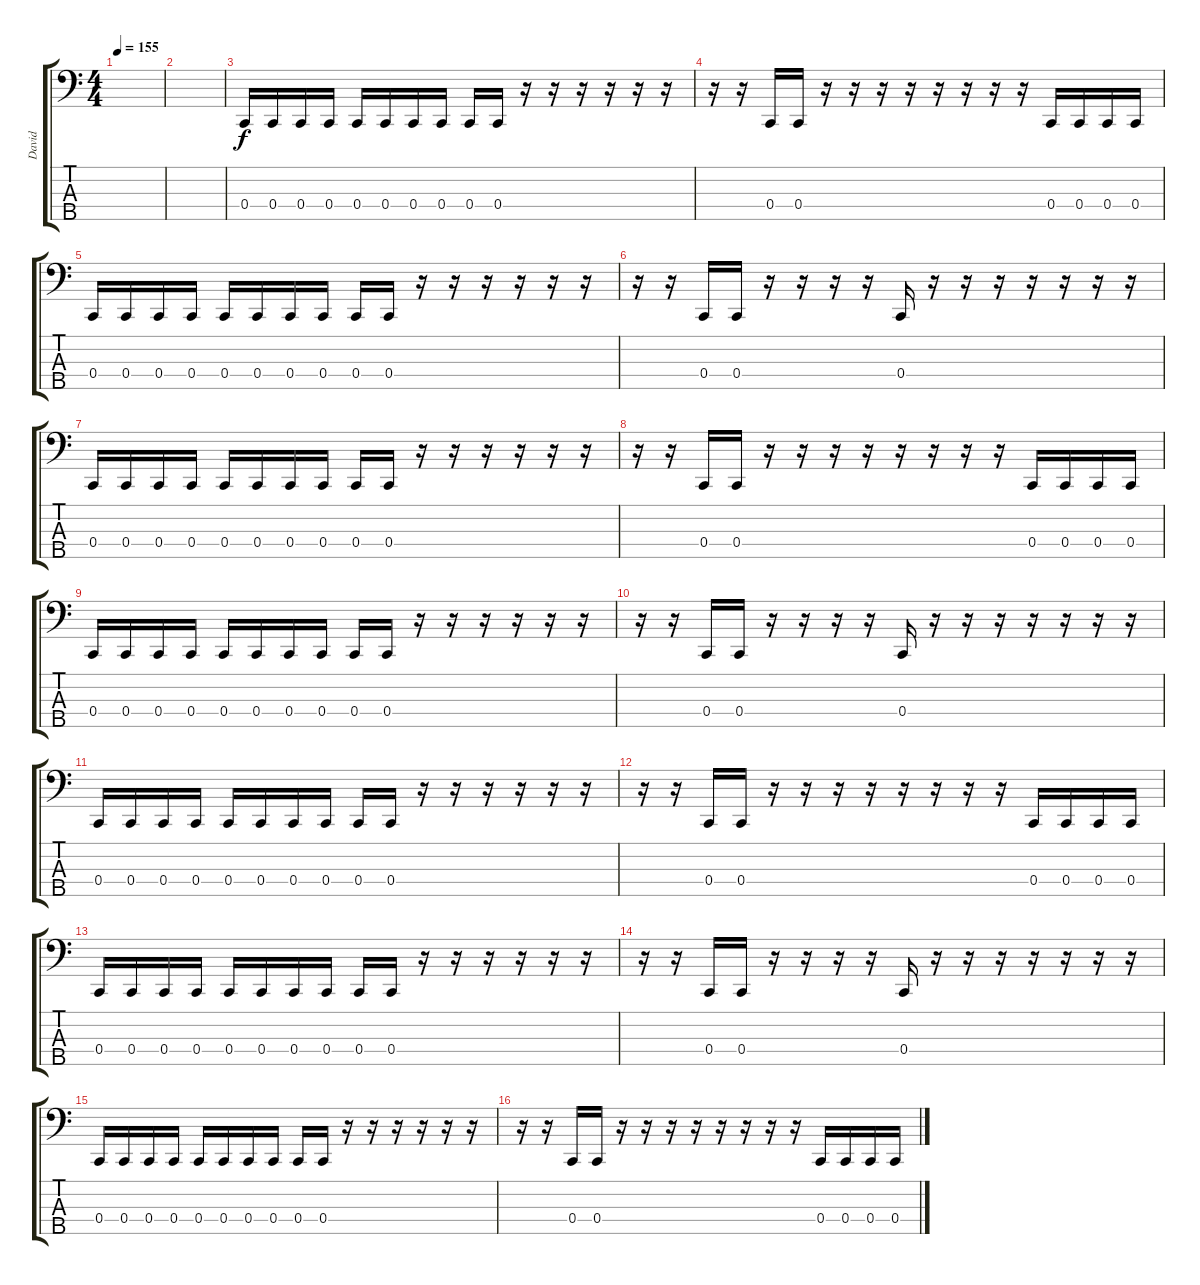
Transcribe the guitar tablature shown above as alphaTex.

\track ("David" "David") {instrument electricbasspick}
\staff {score tabs}
\tuning (F2 C2 G1 C1 A0) {hide}
\ts (4 4)
\tempo 155
\clef f4
\ks c
|
|
0.4.16 0.4.16 0.4.16 0.4.16 0.4.16 0.4.16 0.4.16 0.4.16 0.4.16 0.4.16 r.16 r.16 r.16 r.16 r.16 r.16 |
r.16 r.16 0.4.16 0.4.16 r.16 r.16 r.16 r.16 r.16 r.16 r.16 r.16 0.4.16 0.4.16 0.4.16 0.4.16 |
0.4.16 0.4.16 0.4.16 0.4.16 0.4.16 0.4.16 0.4.16 0.4.16 0.4.16 0.4.16 r.16 r.16 r.16 r.16 r.16 r.16 |
r.16 r.16 0.4.16 0.4.16 r.16 r.16 r.16 r.16 0.4.16 r.16 r.16 r.16 r.16 r.16 r.16 r.16 |
0.4.16 0.4.16 0.4.16 0.4.16 0.4.16 0.4.16 0.4.16 0.4.16 0.4.16 0.4.16 r.16 r.16 r.16 r.16 r.16 r.16 |
r.16 r.16 0.4.16 0.4.16 r.16 r.16 r.16 r.16 r.16 r.16 r.16 r.16 0.4.16 0.4.16 0.4.16 0.4.16 |
0.4.16 0.4.16 0.4.16 0.4.16 0.4.16 0.4.16 0.4.16 0.4.16 0.4.16 0.4.16 r.16 r.16 r.16 r.16 r.16 r.16 |
r.16 r.16 0.4.16 0.4.16 r.16 r.16 r.16 r.16 0.4.16 r.16 r.16 r.16 r.16 r.16 r.16 r.16 |
0.4.16 0.4.16 0.4.16 0.4.16 0.4.16 0.4.16 0.4.16 0.4.16 0.4.16 0.4.16 r.16 r.16 r.16 r.16 r.16 r.16 |
r.16 r.16 0.4.16 0.4.16 r.16 r.16 r.16 r.16 r.16 r.16 r.16 r.16 0.4.16 0.4.16 0.4.16 0.4.16 |
0.4.16 0.4.16 0.4.16 0.4.16 0.4.16 0.4.16 0.4.16 0.4.16 0.4.16 0.4.16 r.16 r.16 r.16 r.16 r.16 r.16 |
r.16 r.16 0.4.16 0.4.16 r.16 r.16 r.16 r.16 0.4.16 r.16 r.16 r.16 r.16 r.16 r.16 r.16 |
0.4.16 0.4.16 0.4.16 0.4.16 0.4.16 0.4.16 0.4.16 0.4.16 0.4.16 0.4.16 r.16 r.16 r.16 r.16 r.16 r.16 |
r.16 r.16 0.4.16 0.4.16 r.16 r.16 r.16 r.16 r.16 r.16 r.16 r.16 0.4.16 0.4.16 0.4.16 0.4.16
